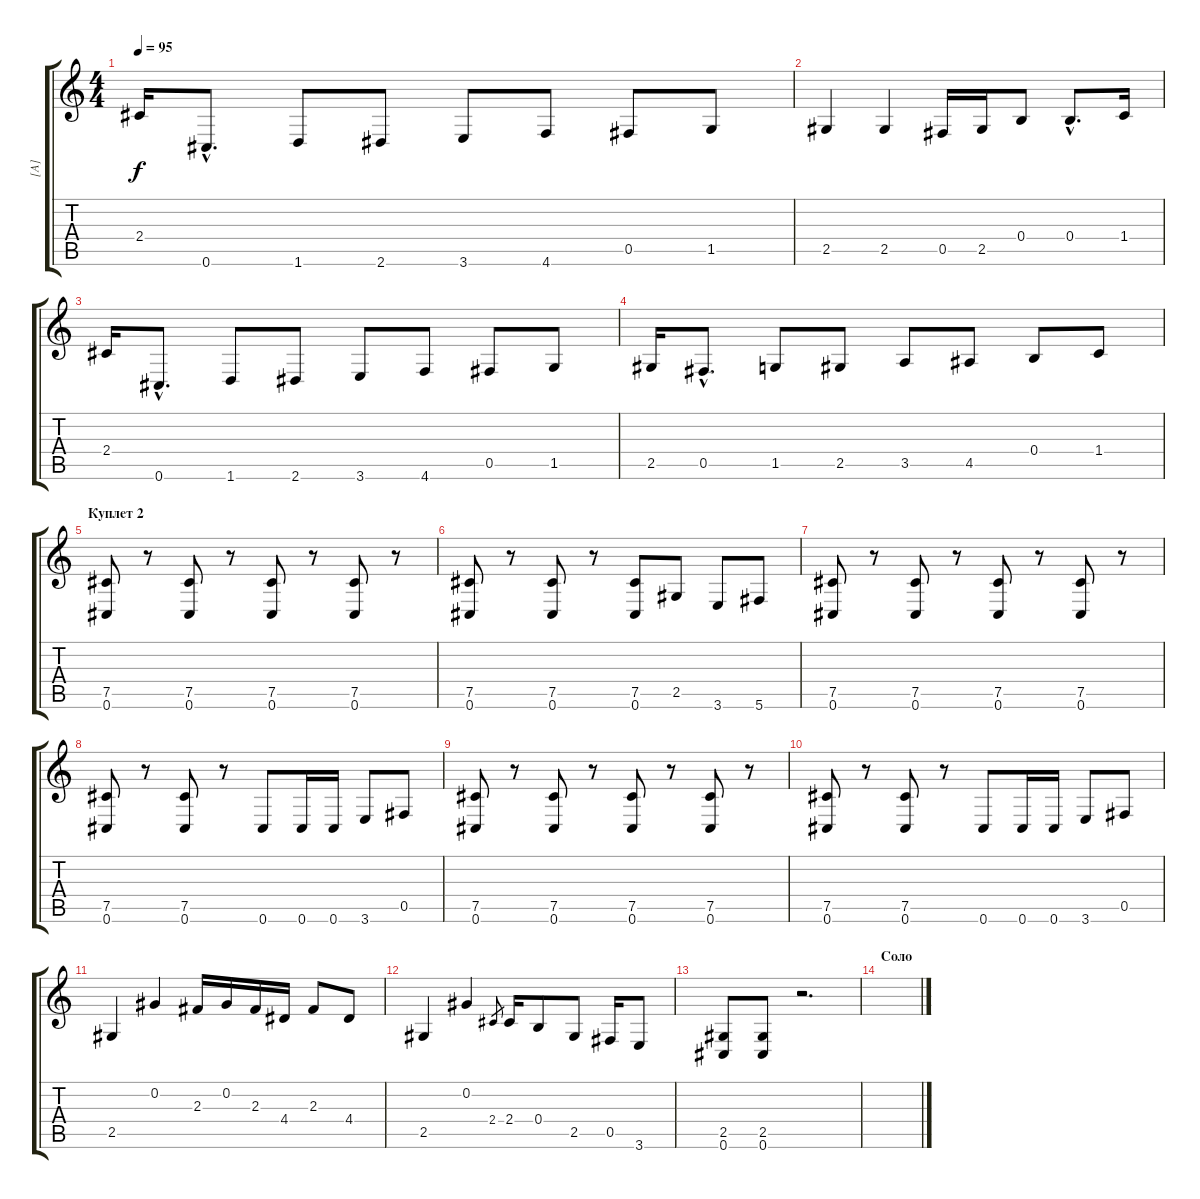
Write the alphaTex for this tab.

\track ("[A]" "[A]") {instrument distortionguitar}
\staff {score tabs}
\tuning (Db4 Ab3 E3 B2 Gb2 Db2) {hide}
\ts (4 4)
\tempo 95
\clef g2
\ks c
2.4.16{dy f} 0.6{hac}.8{d} 1.6.8 2.6.8 3.6.8 4.6.8 0.5.8 1.5.8 |
2.5.4 2.5.4 0.5.16 2.5.16 0.4.8 0.4{hac}.8{d} 1.4.16 |
2.4.16 0.6{hac}.8{d} 1.6.8 2.6.8 3.6.8 4.6.8 0.5.8 1.5.8 |
2.5.16 0.5{hac}.8{d} 1.5.8 2.5.8 3.5.8 4.5.8 0.4.8 1.4.8 |
\section ("" "Куплет 2")
(7.5 0.6).8 r.8 (7.5 0.6).8 r.8 (7.5 0.6).8 r.8 (7.5 0.6).8 r.8 |
(7.5 0.6).8 r.8 (7.5 0.6).8 r.8 (7.5 0.6).8 2.5.8 3.6.8 5.6.8 |
\section ("" "")
(7.5 0.6).8 r.8 (7.5 0.6).8 r.8 (7.5 0.6).8 r.8 (7.5 0.6).8 r.8 |
(7.5 0.6).8 r.8 (7.5 0.6).8 r.8 0.6.8 0.6.16 0.6.16 3.6.8 0.5.8 |
(7.5 0.6).8 r.8 (7.5 0.6).8 r.8 (7.5 0.6).8 r.8 (7.5 0.6).8 r.8 |
(7.5 0.6).8 r.8 (7.5 0.6).8 r.8 0.6.8 0.6.16 0.6.16 3.6.8 0.5.8 |
2.5.4 0.2.4 2.3.16 0.2.16 2.3.16 4.4.16 2.3.8 4.4.8 |
2.5.4 0.2.4 2.4.8{gr} 2.4.16 0.4.8 2.5.8 0.5.16 3.6.8 |
(2.5 0.6).8 (2.5 0.6).8 r.2{d} |
\section ("" "Соло")
